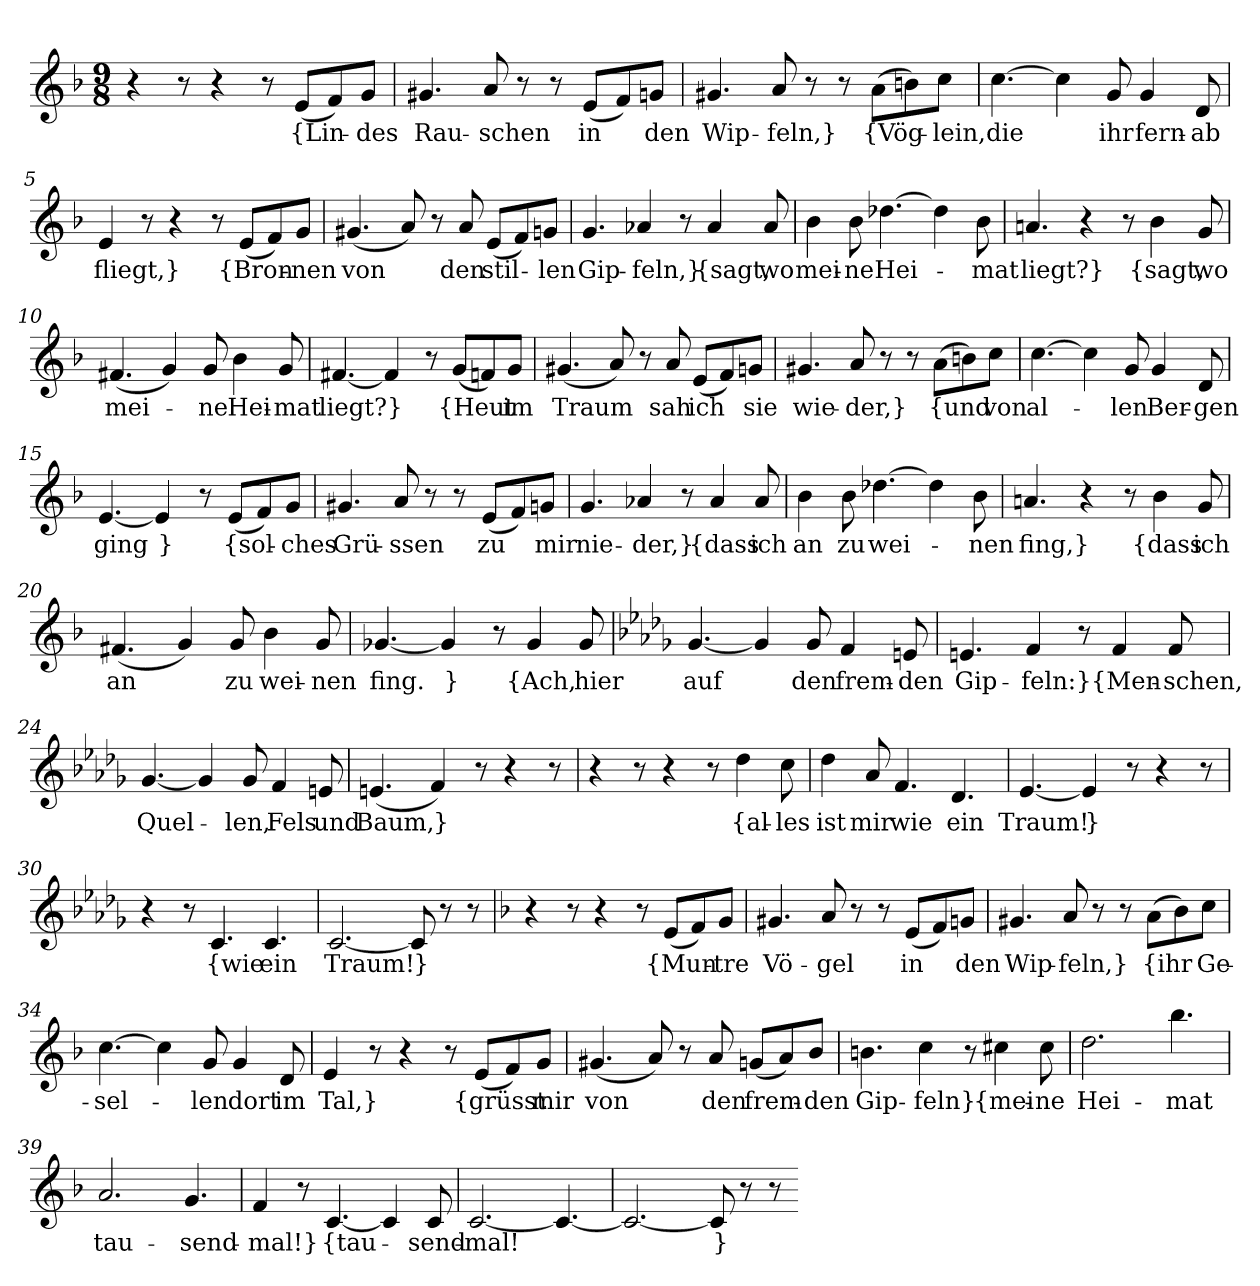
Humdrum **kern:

**kern	**text
*part1	*part1
*staff1	*staff1
*clefG2	*
*k[b-]	*
*M9/8	*
=1	=1
4r	.
8r	.
4r	.
8r	.
(8e/L	{Lin-
8f/)	.
8g/J	-des
=2	=2
4.g#X	Rau-
8a	-schen
8r	.
8r	.
(8e/L	in
8f/)	.
8gn/J	-den
=3	=3
4.g#X	Wip-
8a	-feln,}
8r	.
8r	.
(8a\L	{Vög-
8bn\)	.
8cc\J	-lein,
=4	=4
[4.cc	die
4cc]	.
8g	ihr
4g	fern-
8d	-ab
=5	=5
4e	fliegt,}
8r	.
4r	.
8r	.
(8e/L	{Bron-
8f/)	.
8g/J	-nen
=6	=6
(4.g#X	von
8a)	.
8r	.
8a	den
(8e/L	stil-
8f/)	.
8gn/J	-len
=7	=7
4.g	Gip-
4a-X	-feln,}
8r	.
4a-	{sagt,
8a-	wo
=8	=8
4b-	mei-
8b-	-ne
[4.dd-X	Hei-
4dd-]	.
8b-	-mat
=9	=9
4.an	liegt?}
4r	.
8r	.
4b-	{sagt,
8g	wo
=10	=10
(4.f#X	mei-
4g)	.
8g	-ne
4b-	Hei-
8g	-mat
=11	=11
[4.f#X	liegt?
4f#]	}
8r	.
(8g/L	{Heut
8fn/)	.
8g/J	im
=12	=12
(4.g#X	Traum
8a)	.
8r	.
8a	sah
(8e/L	ich
8f/)	.
8gn/J	sie
=13	=13
4.g#X	wie-
8a	-der,}
8r	.
8r	.
(8a\L	{und
8bn\)	.
8cc\J	von
=14	=14
[4.cc	al-
4cc]	.
8g	-len
4g	Ber-
8d	-gen
=15	=15
[4.e	ging
4e]	}
8r	.
(8e/L	{sol-
8f/)	.
8g/J	-ches
=16	=16
4.g#X	Grü-
8a	-ssen
8r	.
8r	.
(8e/L	zu
8f/)	.
8gn/J	mir
=17	=17
4.g	nie-
4a-X	-der,}
8r	.
4a-	{dass
8a-	ich
=18	=18
4b-	an
8b-	zu
[4.dd-X	wei-
4dd-]	.
8b-	-nen
=19	=19
4.an	fing,}
4r	.
8r	.
4b-	{dass
8g	ich
=20	=20
(4.f#X	an
4g)	.
8g	zu
4b-	wei-
8g	-nen
=21	=21
[4.g-X	fing.
4g-]	}
8r	.
4g-	{Ach,
8g-	hier
=22	=22
*k[b-e-a-d-g-]	*
[4.g-	auf
4g-]	.
8g-	den
4f	frem-
8en	-den
=23	=23
4.en	Gip-
4f	-feln:}
8r	.
4f	{Men-
8f	-schen,
=24	=24
[4.g-	Quel-
4g-]	.
8g-	-len,
4f	Fels
8en	und
=25	=25
(4.en	Baum,
4f)	}
8r	.
4r	.
8r	.
=27	=27
4r	.
8r	.
4r	.
8r	.
4dd-	{al-
8cc	-les
=28	=28
4dd-	ist
8a-	mir
4.f	wie
4.d-	ein
=29	=29
[4.e-	Traum!
4e-]	}
8r	.
4r	.
8r	.
=30	=30
4r	.
8r	.
4.c	{wie
4.c	ein
=31	=31
[2.c	Traum!
8c]	}
8r	.
8r	.
=31	=31
*k[b-]	*
4r	.
8r	.
4r	.
8r	.
(8e/L	{Mun-
8f/)	.
8g/J	-tre
=32	=32
4.g#X	Vö-
8a	-gel
8r	.
8r	.
(8e/L	in
8f/)	.
8gn/J	den
=33	=33
4.g#X	Wip-
8a	-feln,}
8r	.
8r	.
(8a\L	{ihr
8b-\)	.
8cc\J	Ge-
=34	=34
[4.cc	-sel-
4cc]	.
8g	-len
4g	dort
8d	im
=35	=35
4e	Tal,}
8r	.
4r	.
8r	.
(8e/L	{grüsst
8f/)	.
8g/J	mir
=36	=36
(4.g#X	von
8a)	.
8r	.
8a	den
(8gn/L	frem-
8a/)	.
8b-/J	-den
=37	=37
4.bn	Gip-
4cc	-feln}
8r	.
4cc#X	{mei-
8cc#	-ne
=38	=38
2.dd	Hei-
4.bb-	-mat
=39	=39
2.a	tau-
4.g	-send-
=40	=40
4f	-mal!}
8r	.
[4.c	{tau-
4c]	.
8c	-send-
=41	=41
[2.c	-mal!
4.c_	.
=42	=42
2.c_	.
8c]	}
8r	.
8r	.
=-	=-
*-	*-
